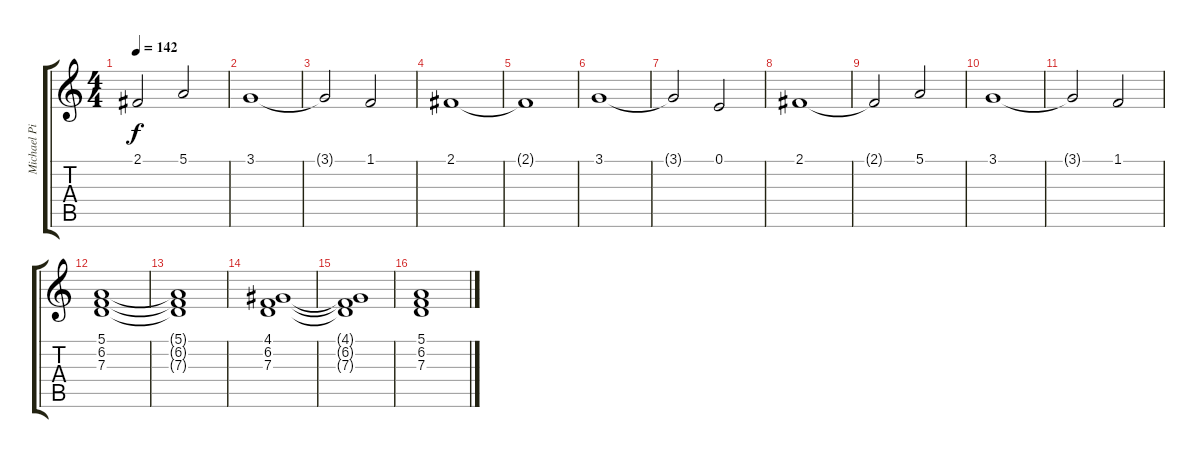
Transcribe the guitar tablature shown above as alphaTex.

\track ("Michael Pinnella (strings)" "Michael Pi") {instrument stringensemble1}
\staff {score tabs}
\tuning (E4 B3 G3 D3 A2 E2) {hide}
\ts (4 4)
\tempo 142
\clef g2
\ks c
2.1{t}.2{dy f} 5.1.2 |
3.1.1 |
3.1{t}.2 1.1.2 |
2.1.1 |
2.1{t}.1 |
3.1.1 |
3.1{t}.2 0.1.2 |
2.1.1 |
2.1{t}.2 5.1.2 |
3.1.1 |
3.1{t}.2 1.1.2 |
(5.1 6.2 7.3).1{volume 16 balance 8} |
(5.1{t} 6.2{t} 7.3{t}).1 |
(4.1 6.2 7.3).1 |
(4.1{t} 6.2{t} 7.3{t}).1 |
(5.1 6.2 7.3).1
